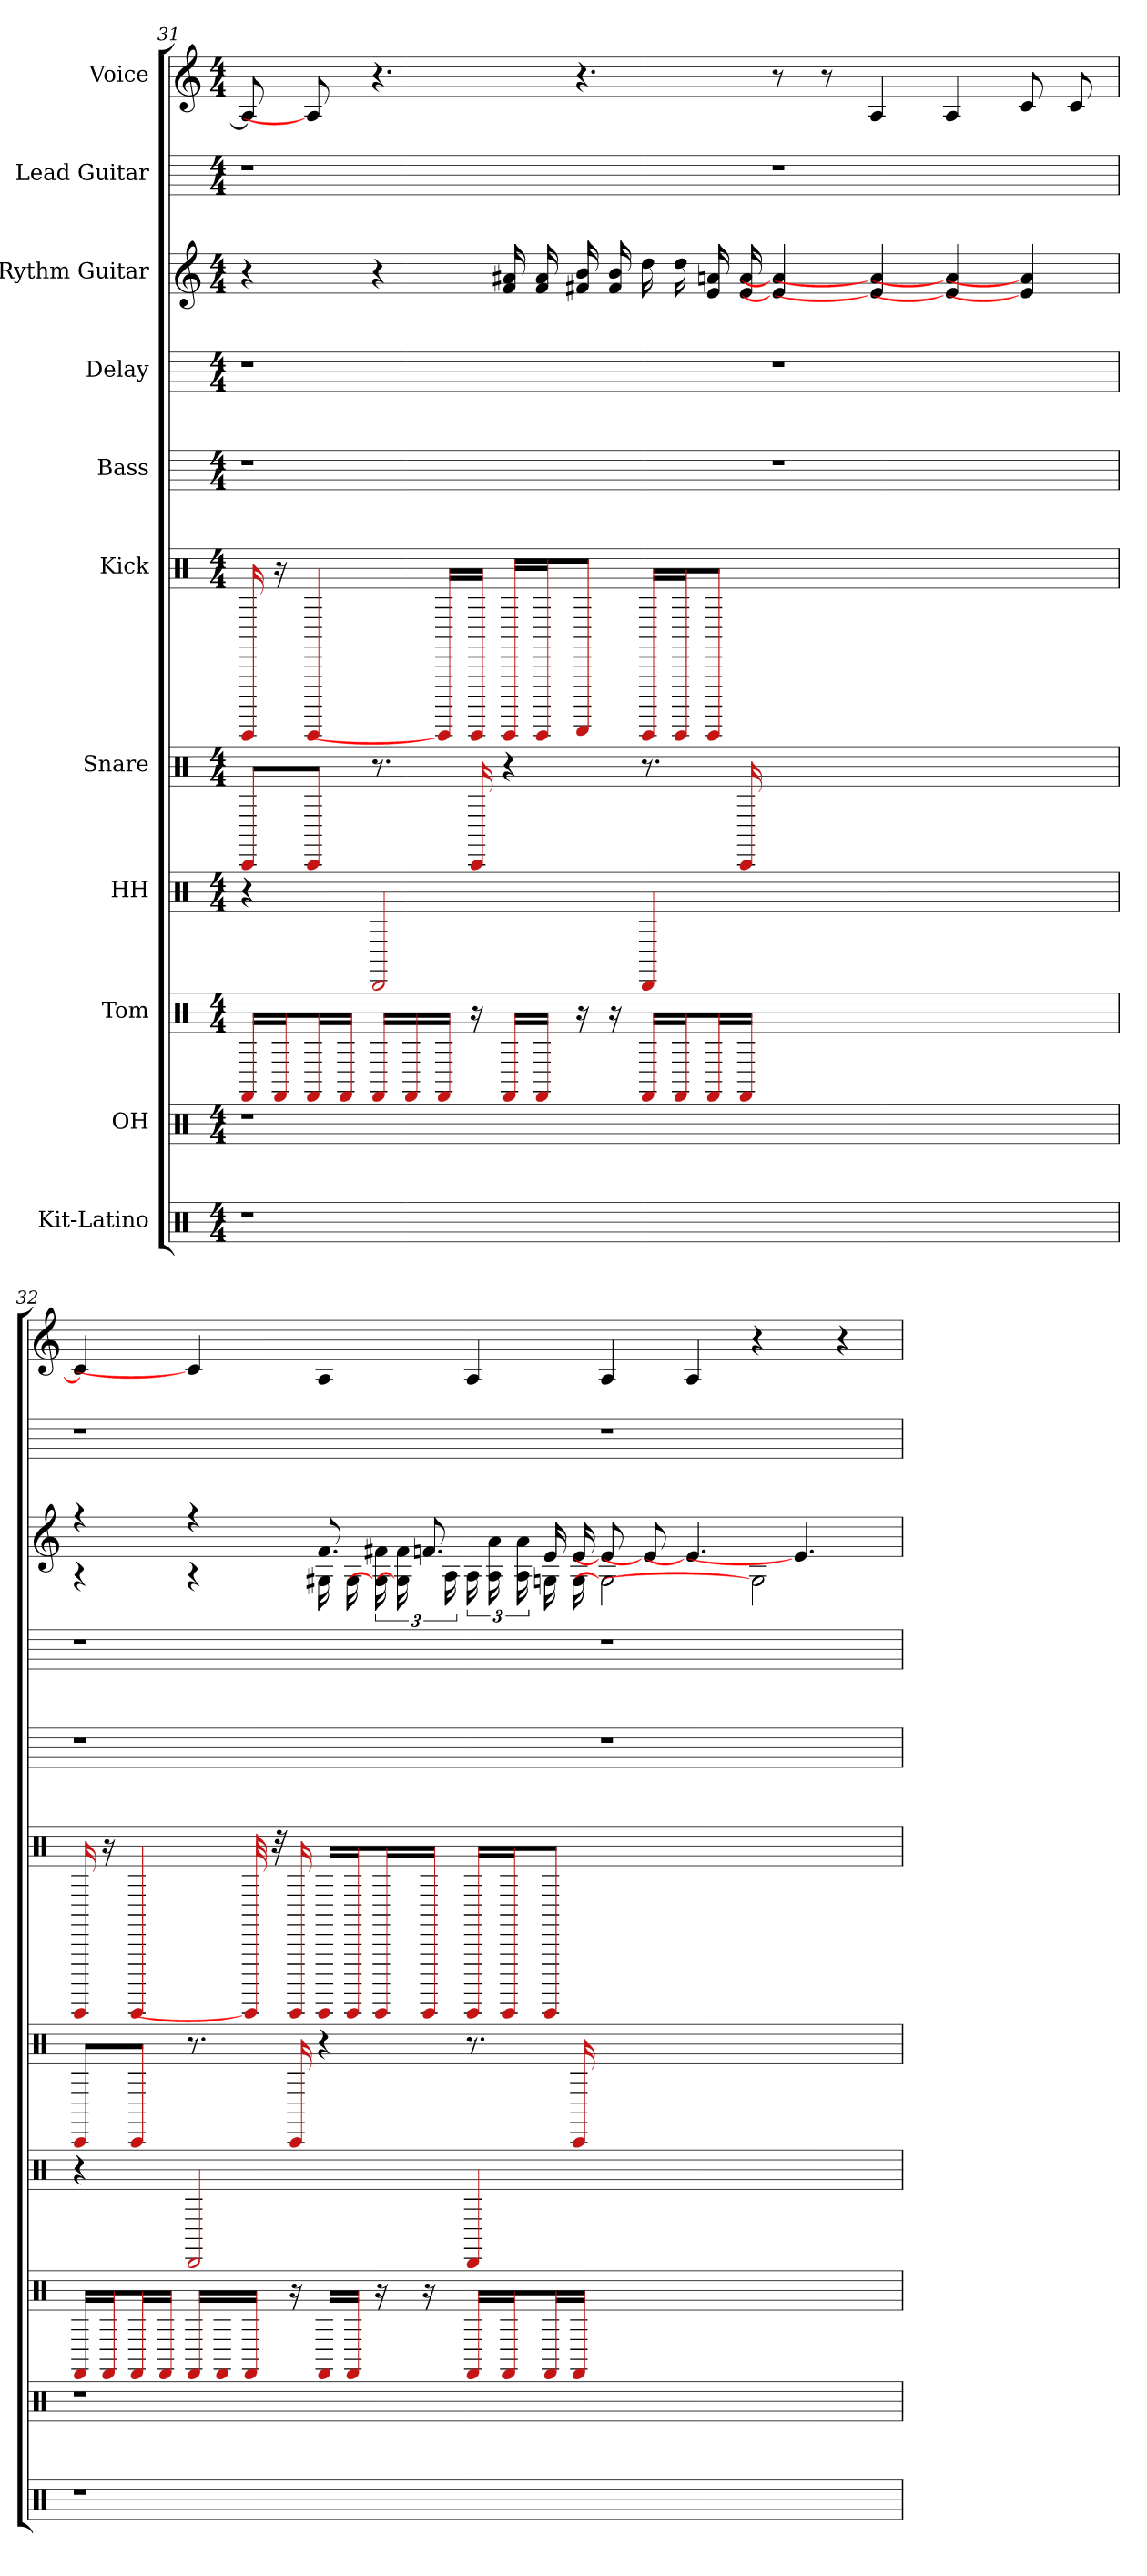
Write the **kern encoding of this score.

**kern	**kern	**kern	**kern	**kern	**kern	**kern	**kern	**kern	**kern	**kern
*part11	*part10	*part9	*part8	*part7	*part6	*part5	*part4	*part3	*part2	*part1
*staff11	*staff10	*staff9	*staff8	*staff7	*staff6	*staff5	*staff4	*staff3	*staff2	*staff1
*I"Kit-Latino	*I"OH	*I"Tom	*I"HH	*I"Snare	*I"Kick	*I"Bass	*I"Delay	*I"Rythm Guitar	*I"Lead Guitar	*I"Voice
*clefX	*clefX	*clefX	*clefX	*clefX	*clefX	*	*	*	*	*
*k[]	*k[]	*k[]	*k[]	*k[]	*k[]	*k[]	*k[]	*k[]	*k[]	*k[]
*M4/4	*M4/4	*M4/4	*M4/4	*M4/4	*M4/4	*M4/4	*M4/4	*M4/4	*M4/4	*M4/4
=31	=31	=31	=31	=31	=31	=31	=31	=31	=31	=31
1r	1r	16FF#/LL	4r	8CC/L	16CCCC	1r	1r	4r	1r	8A]
.	.	16FF#/J	.	.	16r	.	.	.	.	.
.	.	16FF#/L	.	8CC/J	4CCCC	.	.	.	.	8A]
.	.	16FF#/JJ	.	.	.	.	.	.	.	.
.	.	16FF#/LL	2DD	8.r	.	.	.	4r	.	4.r
.	.	16FF#/	.	.	.	.	.	.	.	.
.	.	16FF#/JJ	.	.	16CCCC/LL]	.	.	.	.	.
.	.	16r	.	16CC	16CCCC#/JJ	.	.	.	.	.
.	.	16FF#/LL	.	4r	16CCCC/LL	.	.	16f 16a#	.	.
.	.	16FF#/JJ	.	.	16CCCC/J	.	.	16f 16a#	.	.
.	.	16r	.	.	8DDDD/J	.	.	16f# 16b	.	4.r
.	.	16r	.	.	.	.	.	16f# 16b	.	.
.	.	16FF#/LL	4DD	8.r	16CCCC/LL	.	.	16dd	.	.
.	.	16FF#/J	.	.	16CCCC#/J	.	.	16dd	.	.
.	.	16FF#/L	.	.	8CCCC/J	.	.	16a 16e	.	.
.	.	16FF#/JJ	.	16CC	.	.	.	16a 16e	.	.
1ryy	1ryy	1ryy	1ryy	1ryy	1ryy	1r	1r	4e] 4a]	1r	8r
.	.	.	.	.	.	.	.	.	.	8r
.	.	.	.	.	.	.	.	4e] 4a]	.	4A
.	.	.	.	.	.	.	.	4e] 4a]	.	4A
.	.	.	.	.	.	.	.	4e] 4a]	.	8c
.	.	.	.	.	.	.	.	.	.	8c
=32	=32	=32	=32	=32	=32	=32	=32	=32	=32	=32
*	*	*	*	*	*	*	*	*^	*	*
1r	1r	16FF#/LL	4r	8CC/L	16CCCC	1r	1r	4r	4r	1r	4c]
.	.	16FF#/J	.	.	16r	.	.	.	.	.	.
.	.	16FF#/L	.	8CC/J	4CCCC	.	.	.	.	.	.
.	.	16FF#/JJ	.	.	.	.	.	.	.	.	.
.	.	16FF#/LL	2DD	8.r	.	.	.	4r	4r	.	4c]
.	.	16FF#/	.	.	.	.	.	.	.	.	.
.	.	16FF#/JJ	.	.	32CCCC]	.	.	.	.	.	.
.	.	.	.	.	32r	.	.	.	.	.	.
.	.	16r	.	16CC	16CCCC#	.	.	.	.	.	.
.	.	16FF#/LL	.	4r	16CCCC/LL	.	.	8.f	16G#	.	4A
.	.	16FF#/JJ	.	.	16CCCC/J	.	.	.	16G#	.	.
.	.	16r	.	.	16CCCC/L	.	.	.	24G#] 24f#	.	.
.	.	.	.	.	.	.	.	.	24G#] 24f#	.	.
.	.	16r	.	.	16CCCC/JJ	.	.	8.f	.	.	.
.	.	.	.	.	.	.	.	.	24A	.	.
.	.	16FF#/LL	4DD	8.r	16CCCC/LL	.	.	.	24A	.	4A
.	.	.	.	.	.	.	.	.	24A 24a	.	.
.	.	16FF#/J	.	.	16CCCC/J	.	.	.	.	.	.
.	.	.	.	.	.	.	.	.	24A 24a	.	.
.	.	16FF#/L	.	.	8CCCC/J	.	.	16e	16G	.	.
.	.	16FF#/JJ	.	16CC	.	.	.	16e	16G	.	.
1ryy	1ryy	1ryy	1ryy	1ryy	1ryy	1r	1r	8e]	2G]	1r	4A
.	.	.	.	.	.	.	.	8e]	.	.	.
.	.	.	.	.	.	.	.	4.e]	.	.	4A
.	.	.	.	.	.	.	.	.	2G]	.	4r
.	.	.	.	.	.	.	.	4.e]	.	.	.
.	.	.	.	.	.	.	.	.	.	.	4r
*	*	*	*	*	*	*	*	*v	*v	*	*
=	=	=	=	=	=	=	=	=	=	=
*-	*-	*-	*-	*-	*-	*-	*-	*-	*-	*-
